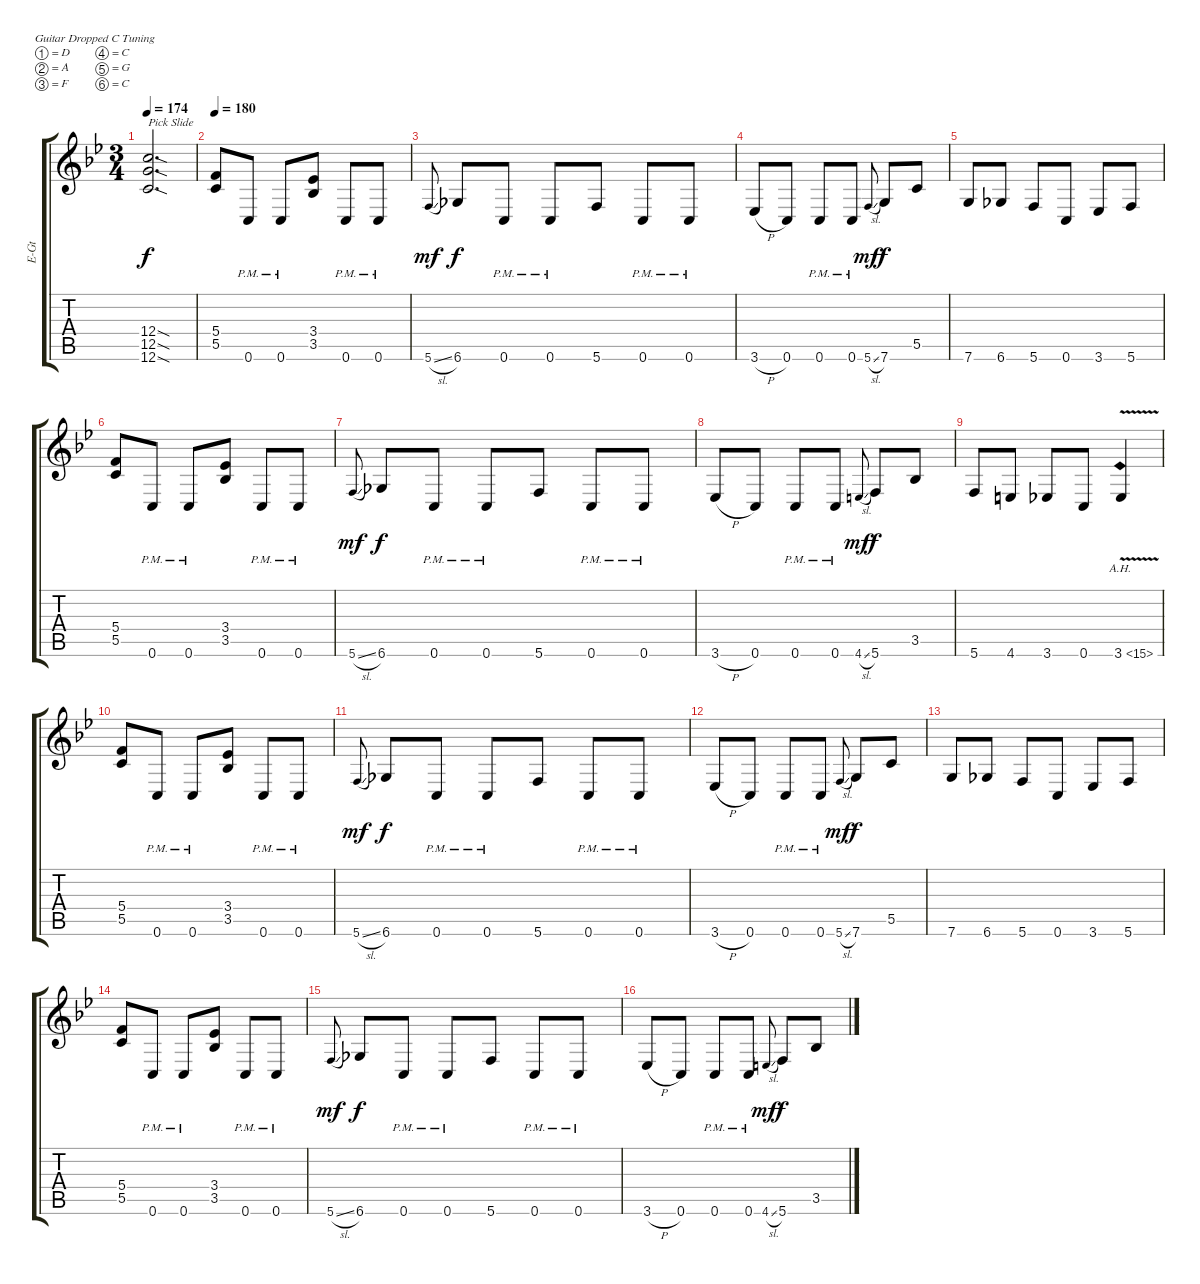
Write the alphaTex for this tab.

\bracketExtendMode groupsimilarinstruments
\track ("Adam Dutkiewicz" "E-Gt") {instrument distortionguitar}
\staff {score tabs}
\tuning (D4 A3 F3 C3 G2 C2)
\ts (3 4)
\tempo 174
\clef g2
\ks bb
(12.4{sod acc forcenatural} 12.5{sod acc forcenatural} 12.6{sod acc forcenatural}).2{d txt "Pick Slide" dy f beam Up} |
\tempo 180
(5.4{acc forcenatural} 5.5{acc forcenatural}).8{beam Up} 0.6{pm acc forcenatural}.8{beam Up} 0.6{pm acc forcenatural}.8{beam Up} (3.4{acc forcenatural} 3.5{acc forcenatural}).8{beam Up} 0.6{pm acc forcenatural}.8{beam Up} 0.6{pm acc forcenatural}.8{beam Up} |
5.6{sl acc forcenatural}.8{gr onbeat dy mf beam Up} 6.6{acc b}.8{dy f beam Up} 0.6{pm acc forcenatural}.8{beam Up} 0.6{pm acc forcenatural}.8{beam Up} 5.6{acc forcenatural}.8{beam Up} 0.6{pm acc forcenatural}.8{beam Up} 0.6{pm acc forcenatural}.8{beam Up} |
3.6{h acc forcenatural}.8{beam Up} 0.6{acc forcenatural}.8{beam Up} 0.6{pm acc forcenatural}.8{beam Up} 0.6{pm acc forcenatural}.8{beam Up} 5.6{sl acc forcenatural}.8{gr onbeat dy mf beam Up} 7.6{acc forcenatural}.8{dy f beam Up} 5.5{acc forcenatural}.8{beam Up} |
7.6{acc forcenatural}.8{beam Up} 6.6{acc b}.8{beam Up} 5.6{acc forcenatural}.8{beam Up} 0.6{acc forcenatural}.8{beam Up} 3.6{acc forcenatural}.8{beam Up} 5.6{acc forcenatural}.8{beam Up} |
(5.4{acc forcenatural} 5.5{acc forcenatural}).8{beam Up} 0.6{pm acc forcenatural}.8{beam Up} 0.6{pm acc forcenatural}.8{beam Up} (3.4{acc forcenatural} 3.5{acc forcenatural}).8{beam Up} 0.6{pm acc forcenatural}.8{beam Up} 0.6{pm acc forcenatural}.8{beam Up} |
5.6{sl acc forcenatural}.8{gr onbeat dy mf beam Up} 6.6{acc b}.8{dy f beam Up} 0.6{pm acc forcenatural}.8{beam Up} 0.6{pm acc forcenatural}.8{beam Up} 5.6{acc forcenatural}.8{beam Up} 0.6{pm acc forcenatural}.8{beam Up} 0.6{pm acc forcenatural}.8{beam Up} |
3.6{h acc forcenatural}.8{beam Up} 0.6{acc forcenatural}.8{beam Up} 0.6{pm acc forcenatural}.8{beam Up} 0.6{pm acc forcenatural}.8{beam Up} 4.6{sl acc #}.8{gr onbeat dy mf beam Up} 5.6{acc forcenatural}.8{dy f beam Up} 3.5{acc forcenatural}.8{beam Up} |
5.6{acc forcenatural}.8{beam Up} 4.6{acc #}.8{beam Up} 3.6{acc forcenatural}.8{beam Up} 0.6{acc forcenatural}.8{beam Up} 3.6{ah 12 v acc forcenatural}.4{beam Up} |
(5.4{acc forcenatural} 5.5{acc forcenatural}).8{beam Up} 0.6{pm acc forcenatural}.8{beam Up} 0.6{pm acc forcenatural}.8{beam Up} (3.4{acc forcenatural} 3.5{acc forcenatural}).8{beam Up} 0.6{pm acc forcenatural}.8{beam Up} 0.6{pm acc forcenatural}.8{beam Up} |
5.6{sl acc forcenatural}.8{gr onbeat dy mf beam Up} 6.6{acc b}.8{dy f beam Up} 0.6{pm acc forcenatural}.8{beam Up} 0.6{pm acc forcenatural}.8{beam Up} 5.6{acc forcenatural}.8{beam Up} 0.6{pm acc forcenatural}.8{beam Up} 0.6{pm acc forcenatural}.8{beam Up} |
3.6{h acc forcenatural}.8{beam Up} 0.6{acc forcenatural}.8{beam Up} 0.6{pm acc forcenatural}.8{beam Up} 0.6{pm acc forcenatural}.8{beam Up} 5.6{sl acc forcenatural}.8{gr onbeat dy mf beam Up} 7.6{acc forcenatural}.8{dy f beam Up} 5.5{acc forcenatural}.8{beam Up} |
7.6{acc forcenatural}.8{beam Up} 6.6{acc b}.8{beam Up} 5.6{acc forcenatural}.8{beam Up} 0.6{acc forcenatural}.8{beam Up} 3.6{acc forcenatural}.8{beam Up} 5.6{acc forcenatural}.8{beam Up} |
(5.4{acc forcenatural} 5.5{acc forcenatural}).8{beam Up} 0.6{pm acc forcenatural}.8{beam Up} 0.6{pm acc forcenatural}.8{beam Up} (3.4{acc forcenatural} 3.5{acc forcenatural}).8{beam Up} 0.6{pm acc forcenatural}.8{beam Up} 0.6{pm acc forcenatural}.8{beam Up} |
5.6{sl acc forcenatural}.8{gr onbeat dy mf beam Up} 6.6{acc b}.8{dy f beam Up} 0.6{pm acc forcenatural}.8{beam Up} 0.6{pm acc forcenatural}.8{beam Up} 5.6{acc forcenatural}.8{beam Up} 0.6{pm acc forcenatural}.8{beam Up} 0.6{pm acc forcenatural}.8{beam Up} |
3.6{h acc forcenatural}.8{beam Up} 0.6{acc forcenatural}.8{beam Up} 0.6{pm acc forcenatural}.8{beam Up} 0.6{pm acc forcenatural}.8{beam Up} 4.6{sl acc #}.8{gr onbeat dy mf beam Up} 5.6{acc forcenatural}.8{dy f beam Up} 3.5{acc forcenatural}.8{beam Up}
